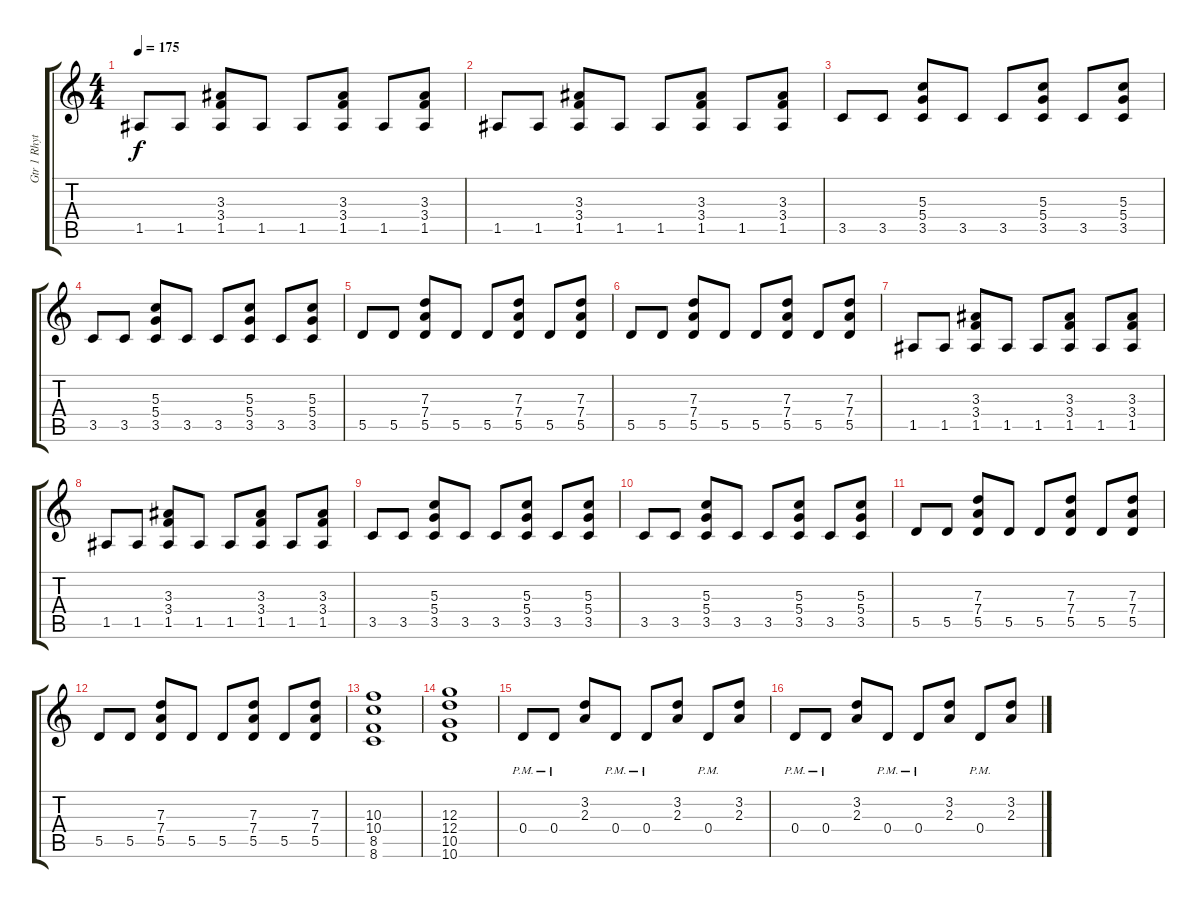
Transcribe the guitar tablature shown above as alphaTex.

\track ("Gtr 1 Rhytm(Nenad Šprem)" "Gtr 1 Rhyt") {instrument distortionguitar}
\staff {score tabs}
\tuning (E4 B3 G3 D3 A2 E2) {hide}
\ts (4 4)
\tempo 175
\clef g2
\ks c
1.5.8{dy f} 1.5.8 (3.3 3.4 1.5).8 1.5.8 1.5.8 (3.3 3.4 1.5).8 1.5.8 (3.3 3.4 1.5).8 |
1.5.8 1.5.8 (3.3 3.4 1.5).8 1.5.8 1.5.8 (3.3 3.4 1.5).8 1.5.8 (3.3 3.4 1.5).8 |
3.5.8 3.5.8 (5.3 5.4 3.5).8 3.5.8 3.5.8 (5.3 5.4 3.5).8 3.5.8 (5.3 5.4 3.5).8 |
3.5.8 3.5.8 (5.3 5.4 3.5).8 3.5.8 3.5.8 (5.3 5.4 3.5).8 3.5.8 (5.3 5.4 3.5).8 |
5.5.8 5.5.8 (7.3 7.4 5.5).8 5.5.8 5.5.8 (7.3 7.4 5.5).8 5.5.8 (7.3 7.4 5.5).8 |
5.5.8 5.5.8 (7.3 7.4 5.5).8 5.5.8 5.5.8 (7.3 7.4 5.5).8 5.5.8 (7.3 7.4 5.5).8 |
1.5.8 1.5.8 (3.3 3.4 1.5).8 1.5.8 1.5.8 (3.3 3.4 1.5).8 1.5.8 (3.3 3.4 1.5).8 |
1.5.8 1.5.8 (3.3 3.4 1.5).8 1.5.8 1.5.8 (3.3 3.4 1.5).8 1.5.8 (3.3 3.4 1.5).8 |
3.5.8 3.5.8 (5.3 5.4 3.5).8 3.5.8 3.5.8 (5.3 5.4 3.5).8 3.5.8 (5.3 5.4 3.5).8 |
3.5.8 3.5.8 (5.3 5.4 3.5).8 3.5.8 3.5.8 (5.3 5.4 3.5).8 3.5.8 (5.3 5.4 3.5).8 |
5.5.8 5.5.8 (7.3 7.4 5.5).8 5.5.8 5.5.8 (7.3 7.4 5.5).8 5.5.8 (7.3 7.4 5.5).8 |
5.5.8 5.5.8 (7.3 7.4 5.5).8 5.5.8 5.5.8 (7.3 7.4 5.5).8 5.5.8 (7.3 7.4 5.5).8 |
(10.3 10.4 8.5 8.6).1 |
(12.3 12.4 10.5 10.6).1 |
0.4{pm}.8 0.4{pm}.8 (3.2 2.3).8 0.4{pm}.8 0.4{pm}.8 (3.2 2.3).8 0.4{pm}.8 (3.2 2.3).8 |
0.4{pm}.8 0.4{pm}.8 (3.2 2.3).8 0.4{pm}.8 0.4{pm}.8 (3.2 2.3).8 0.4{pm}.8 (3.2 2.3).8
